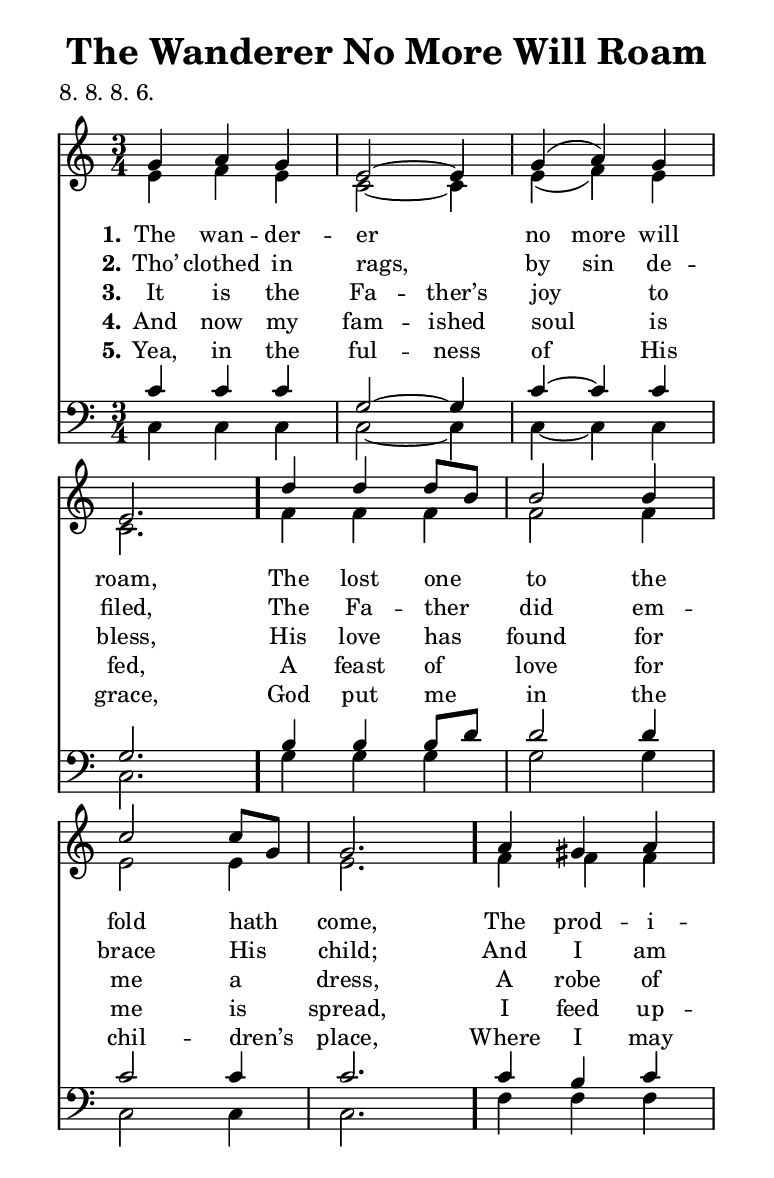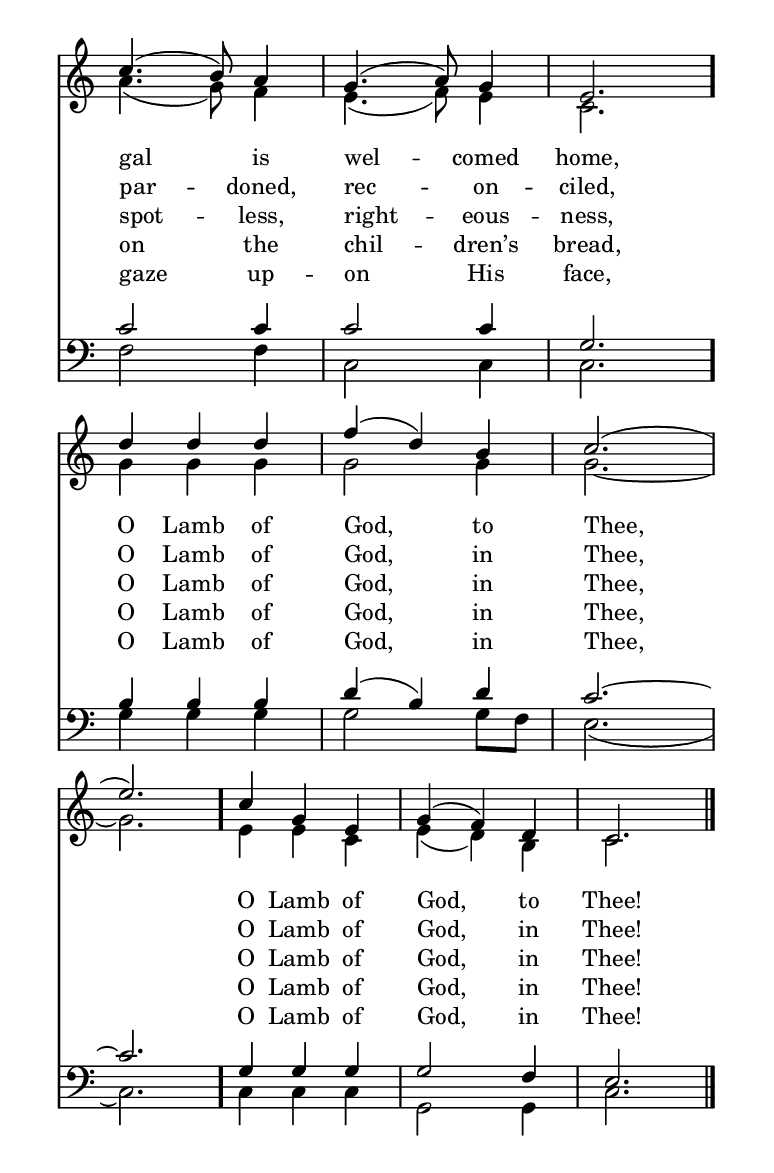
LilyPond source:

\include "common/global.ily"
\paper {
  \include "common/paper.ily"
  ragged-bottom = ##t
  ragged-last-bottom = ##t
  systems-per-page = 3
  %page-count = ##f
}

\header{
  hymnnumber = "45"
  title = "The Wanderer No More Will Roam"
  tunename = "Silent Night"
  meter = "8. 8. 8. 6."
  %poet = ""
  %composer = ""
  %copyright = ""
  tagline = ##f
}

% for fermata in MIDI
ta = { \tempo 4=100 }
tb = { \tempo 4=50  }

patternAA = { c4 c4 c4 | c2 ~ c4 | c4( c4) c4 | c2. }
patternAB = { c4 c4 c4 | c2 ~ c4 | c4 ~ c4 c4 | c2. }
patternBA = { c4 c4 c8[ c8] | c2 c4 | c2 c8[ c8] | c2. }
patternBB = { c4 c4 c4      | c2 c4 | c2 c4      | c2. }
patternBC = { c4 c4 c8[ c8] | c2 c4 | c2 c4      | c2. }
patternCA = { c4 c4 c4 | c4.( c8) c4 | c4.( c8) c4 | c2. }
patternCB = { c4 c4 c4 | c2       c4 | c2       c4 | c2. }
patternDA = { c4 c4 c4 | c4( c4) c4      | c2.( | c2.) }
patternDB = { c4 c4 c4 | c2      c4      | c2. ~ | c2. }
patternDC = { c4 c4 c4 | c4( c4) c4      | c2. ~ | c2. }
patternDD = { c4 c4 c4 | c2      c8[ c8] | c2.( | c2.) }
patternEA = { c4 c4 c4 | c4( c4) c4 | c2. }
patternEB = { c4 c4 c4 | c2      c4 | c2. }

global = {
  \include "common/overrides.ily"
  \override Staff.TimeSignature.style = #'()
  \time 3/4
  \override Score.MetronomeMark.transparent = ##t % hide all fermata changes too
  \ta
  \key c \major
  %\partial 4
  \autoBeamOff
}

notesSoprano = {
\global
\relative c'' {

  \changePitch \patternAA { g a g | e e | g a g | e }
  \changePitch \patternBA { d' d d b | b b | c c g | g }
  \changePitch \patternCA { a gis a | c b a | g a g | e }

  \changePitch \patternDA { d' d d | f d b | c | e }
  \changePitch \patternEA { c | g e | g f d | c }

  \bar "|."

}
}

notesAlto = {
\global
\relative e' {

  \changePitch \patternAA { e f e | c c | e f e | c }
  \changePitch \patternBB { f f f | f f | e e | e }
  \changePitch \patternCA { f f f | a g f | e f e | c }

  \changePitch \patternDB { g' g g | g g | g | g }
  \changePitch \patternEA { e e c | e d b | c }

}
}

notesTenor = {
\global
\relative a {

  \changePitch \patternAB { c c c | g g | c c c | g }
  \changePitch \patternBC { b b b d | d d | c c | c }
  \changePitch \patternCB { c b c | c c | c c | g }

  \changePitch \patternDC { b b b | d b d | c | c }
  \changePitch \patternEB { g g g | g f | e }

}
}

notesBass = {
\global
\relative f {

  \changePitch \patternAB { c c c | c c | c c c | c }
  \changePitch \patternBB { g' g g | g g | c, c | c }
  \changePitch \patternCB { f f f | f f | c c | c }

  \changePitch \patternDD { g' g g | g g f | e | c }
  \changePitch \patternEB { c c c | g g | c }

}
}

wordsA = \lyricmode {
\set stanza = "1."

The wan -- der -- er { \mon } no more { \moff } will roam, \bar "."
The lost one to the fold hath come, \bar "."
The prod -- i -- gal is wel -- comed home, \bar "." \break
O Lamb of God, to Thee, \bar "."
O Lamb of God, to Thee! \bar "."

}

wordsB = \lyricmode {
\set stanza = "2."

Tho’ clothed in rags, { \mon } by sin { \moff } de -- filed,
The Fa -- ther did em -- brace His child;
And I am par -- doned, rec -- on -- ciled,
O Lamb of God, in Thee,
O Lamb of God, in Thee!

}

wordsC = \lyricmode {
\set stanza = "3."

It is the { \mon } Fa -- ther’s { \moff } joy to bless,
His love has found for me a dress,
A robe of spot -- less, right -- eous -- ness,
O Lamb of God, in Thee,
O Lamb of God, in Thee!

}

wordsD = \lyricmode {
\set stanza = "4."

And now my { \mon } fam -- ished { \moff } soul is fed,
A feast of love for me is spread,
I feed up -- on the chil -- dren’s bread,
O Lamb of God, in Thee,
O Lamb of God, in Thee!

}

wordsE = \lyricmode {
\set stanza = "5."

Yea, in the { \mon } ful -- ness { \moff } of His grace,
God put me in the chil -- dren’s place,
Where I may gaze up -- on His face,
O Lamb of God, in Thee,
O Lamb of God, in Thee!

}

\score {
  \context ChoirStaff <<
    \context Staff = upper <<
      \set ChoirStaff.systemStartDelimiter = #'SystemStartBar
      \context Voice  = sopranos { \voiceOne << \notesSoprano >> }
      \context Voice  = altos { \voiceTwo << \notesAlto >> }
      \context Lyrics = one   \lyricsto sopranos \wordsA
      \context Lyrics = two   \lyricsto sopranos \wordsB
      \context Lyrics = three \lyricsto sopranos \wordsC
      \context Lyrics = four  \lyricsto sopranos \wordsD
      \context Lyrics = five  \lyricsto sopranos \wordsE
    >>
    \context Staff = men <<
      \clef bass
      \context Voice  = tenors { \voiceOne << \notesTenor >> }
      \context Voice  = basses { \voiceTwo << \notesBass >> }
    >>
  >>
  \layout {
    \include "common/layout.ily"
  }
  \midi{
    \include "common/midi.ily"
  }
}

\version "2.18.0"  % necessary for upgrading to future LilyPond versions.

% vi:set et ts=2 sw=2 ai nocindent syntax=lilypond
